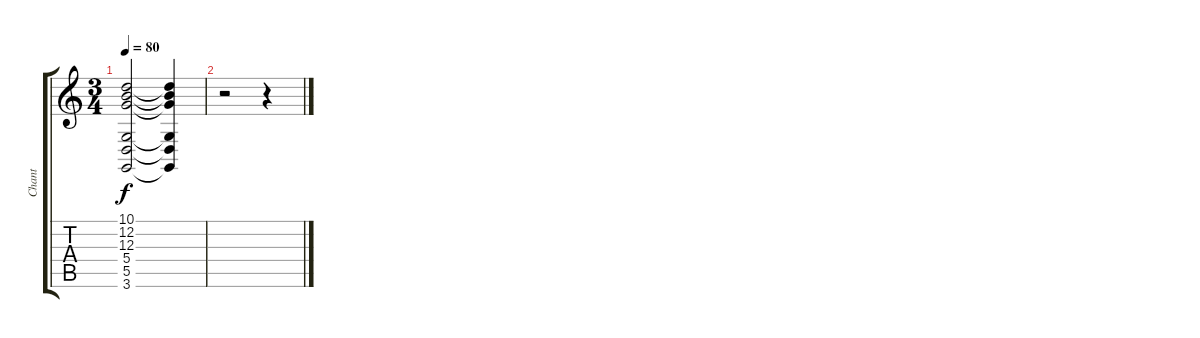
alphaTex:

\track ("Chant" "Chant") {instrument choiraahs}
\staff {score tabs}
\tuning (E4 B3 G3 D3 A2 E2) {hide}
\ts (3 4)
\tempo 80
\clef g2
\ks c
(10.1{t} 12.2{t} 12.3{t} 5.4{t} 5.5{t} 3.6{t}).2{dy f} (10.1{t} 12.2{t} 12.3{t} 5.4{t} 5.5{t} 3.6{t}).4 |
r.2 r.4
